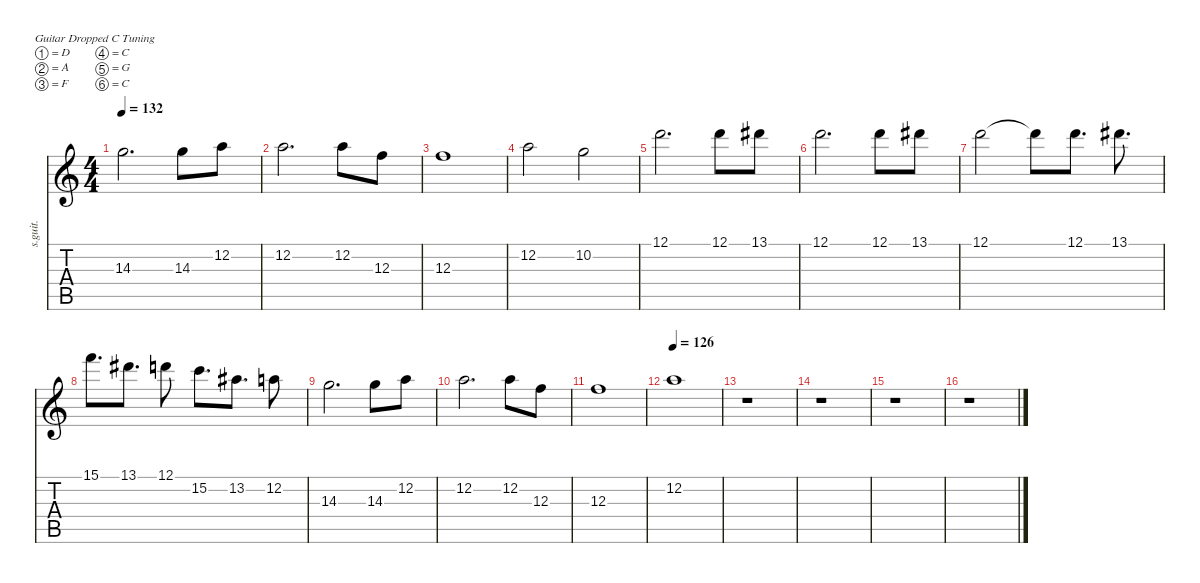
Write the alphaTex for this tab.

\defaultSystemsLayout 4
\hideDynamics
\bracketExtendMode nobrackets
\track ("Daron Malakian | Acoustic Overdubs" "s.guit.") {instrument acousticguitarsteel}
\staff {score tabs}
\tuning (D4 A3 F3 C3 G2 C2)
\ts (4 4)
\tempo 132
\clef g2
\ks c
14.3.2{d lyrics (0 "") lyrics (1 "") lyrics (2 "") lyrics (3 "") lyrics (4 "") dy mf} 14.3.8{lyrics (0 "") lyrics (1 "") lyrics (2 "") lyrics (3 "") lyrics (4 "")} 12.2.8{lyrics (0 "") lyrics (1 "") lyrics (2 "") lyrics (3 "") lyrics (4 "")} |
12.2.2{d lyrics (0 "") lyrics (1 "") lyrics (2 "") lyrics (3 "") lyrics (4 "")} 12.2.8{lyrics (0 "") lyrics (1 "") lyrics (2 "") lyrics (3 "") lyrics (4 "")} 12.3.8{lyrics (0 "") lyrics (1 "") lyrics (2 "") lyrics (3 "") lyrics (4 "")} |
12.3.1{lyrics (0 "") lyrics (1 "") lyrics (2 "") lyrics (3 "") lyrics (4 "")} |
12.2.2{lyrics (0 "") lyrics (1 "") lyrics (2 "") lyrics (3 "") lyrics (4 "")} 10.2.2{lyrics (0 "") lyrics (1 "") lyrics (2 "") lyrics (3 "") lyrics (4 "")} |
12.1.2{d lyrics (0 "") lyrics (1 "") lyrics (2 "") lyrics (3 "") lyrics (4 "")} 12.1.8{lyrics (0 "") lyrics (1 "") lyrics (2 "") lyrics (3 "") lyrics (4 "")} 13.1{acc #}.8{lyrics (0 "") lyrics (1 "") lyrics (2 "") lyrics (3 "") lyrics (4 "")} |
12.1.2{d lyrics (0 "") lyrics (1 "") lyrics (2 "") lyrics (3 "") lyrics (4 "")} 12.1.8{lyrics (0 "") lyrics (1 "") lyrics (2 "") lyrics (3 "") lyrics (4 "")} 13.1{acc #}.8{lyrics (0 "") lyrics (1 "") lyrics (2 "") lyrics (3 "") lyrics (4 "")} |
12.1.2{lyrics (0 "") lyrics (1 "") lyrics (2 "") lyrics (3 "") lyrics (4 "")} 12.1{t}.8{lyrics (0 "") lyrics (1 "") lyrics (2 "") lyrics (3 "") lyrics (4 "")} 12.1.8{d lyrics (0 "") lyrics (1 "") lyrics (2 "") lyrics (3 "") lyrics (4 "")} 13.1{acc #}.8{d lyrics (0 "") lyrics (1 "") lyrics (2 "") lyrics (3 "") lyrics (4 "")} |
15.1.8{d lyrics (0 "") lyrics (1 "") lyrics (2 "") lyrics (3 "") lyrics (4 "")} 13.1{acc #}.8{d lyrics (0 "") lyrics (1 "") lyrics (2 "") lyrics (3 "") lyrics (4 "")} 12.1.8{lyrics (0 "") lyrics (1 "") lyrics (2 "") lyrics (3 "") lyrics (4 "")} 15.2.8{d lyrics (0 "") lyrics (1 "") lyrics (2 "") lyrics (3 "") lyrics (4 "")} 13.2{acc #}.8{d lyrics (0 "") lyrics (1 "") lyrics (2 "") lyrics (3 "") lyrics (4 "")} 12.2.8{lyrics (0 "") lyrics (1 "") lyrics (2 "") lyrics (3 "") lyrics (4 "")} |
14.3.2{d lyrics (0 "") lyrics (1 "") lyrics (2 "") lyrics (3 "") lyrics (4 "")} 14.3.8{lyrics (0 "") lyrics (1 "") lyrics (2 "") lyrics (3 "") lyrics (4 "")} 12.2.8{lyrics (0 "") lyrics (1 "") lyrics (2 "") lyrics (3 "") lyrics (4 "")} |
12.2.2{d lyrics (0 "") lyrics (1 "") lyrics (2 "") lyrics (3 "") lyrics (4 "")} 12.2.8{lyrics (0 "") lyrics (1 "") lyrics (2 "") lyrics (3 "") lyrics (4 "")} 12.3.8{lyrics (0 "") lyrics (1 "") lyrics (2 "") lyrics (3 "") lyrics (4 "")} |
12.3.1{lyrics (0 "") lyrics (1 "") lyrics (2 "") lyrics (3 "") lyrics (4 "")} |
\tempo 126
12.2.1{lyrics (0 "") lyrics (1 "") lyrics (2 "") lyrics (3 "") lyrics (4 "")} |
r.1 |
r.1 |
r.1 |
r.1
